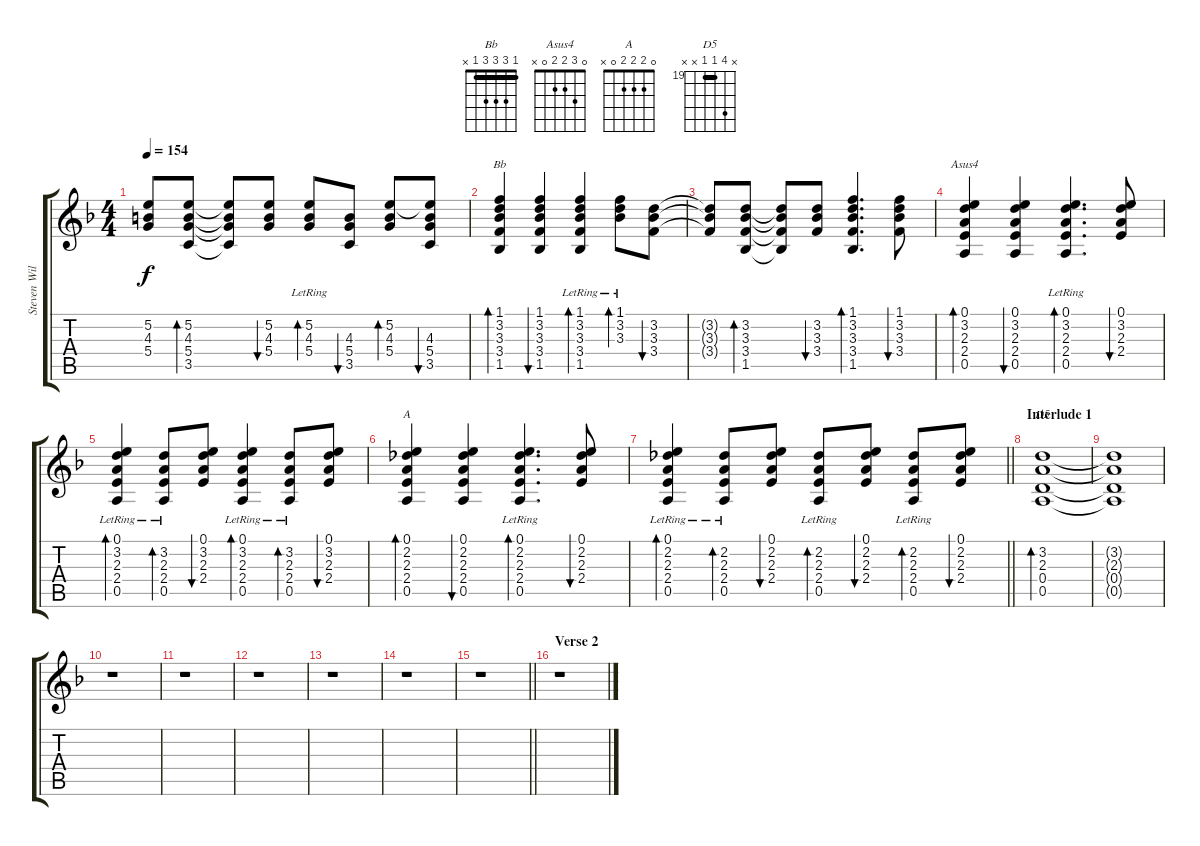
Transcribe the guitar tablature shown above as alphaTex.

\track ("Steven Wilson Acoustic Gtr. R" "Steven Wil") {instrument acousticguitarsteel}
\staff {score tabs}
\tuning (E4 B3 G3 D3 A2 E2) {hide}
\chord ("Bb" 1 3 3 3 1 x) {barre 1}
\chord ("Asus4" 0 3 2 2 0 x)
\chord ("A" 0 2 2 2 0 x)
\chord ("D5" x 22 19 19 x x) {firstfret 19 barre 19}
\ts (4 4)
\tempo 154
\clef g2
\ks dminor
(5.2{t} 4.3{t} 5.4{t}).8{dy f} (5.2 4.3 5.4 3.5).8{bd 60} (5.2{t} 4.3{t} 5.4{t} 3.5{t}).8 (5.2 4.3 5.4).8{bu 60} (5.2{lr} 4.3 5.4).8{bd 60} (4.3 5.4 3.5).8{bu 60} (5.2 4.3 5.4).8{bd 60} (5.2{t} 4.3 5.4 3.5).8{bu 60} |
(1.1 3.2 3.3 3.4 1.5).4{bd 60 ch "Bb"} (1.1 3.2 3.3 3.4 1.5).4{bu 60} (1.1 3.2 3.3 3.4 1.5{lr}).4{bd 60} (1.1{lr} 3.2 3.3).8{bd 60} (3.2 3.3 3.4).8{bu 60} |
(3.2{t} 3.3{t} 3.4{t}).8 (3.2 3.3 3.4 1.5).8{bd 60} (3.2{t} 3.3{t} 3.4{t} 1.5{t}).8 (3.2 3.3 3.4).8{bu 60} (1.1 3.2 3.3 3.4 1.5).4{d bd 60} (1.1 3.2 3.3 3.4).8{bu 60} |
(0.1 3.2 2.3 2.4 0.5).4{bd 60 ch "Asus4"} (0.1 3.2 2.3 2.4 0.5).4{bu 60} (0.1 3.2 2.3 2.4 0.5{lr}).4{d bd 60} (0.1 3.2 2.3 2.4).8{bu 60} |
(0.1{lr} 3.2 2.3 2.4 0.5).4{bd 60} (3.2 2.3 2.4 0.5{lr}).8{bd 60} (0.1 3.2 2.3 2.4).8{bu 60} (0.1{lr} 3.2 2.3 2.4 0.5).4{bd 60} (3.2 2.3 2.4 0.5{lr}).8{bd 60} (0.1 3.2 2.3 2.4).8{bu 60} |
(0.1 2.2 2.3 2.4 0.5).4{bd 60 ch "A"} (0.1 2.2 2.3 2.4 0.5).4{bu 60} (0.1 2.2 2.3 2.4 0.5{lr}).4{d bd 60} (0.1 2.2 2.3 2.4).8{bu 60} |
\barLineRight lightlight
(0.1{lr} 2.2 2.3 2.4 0.5).4{bd 60} (2.2 2.3 2.4 0.5{lr}).8{bd 60} (0.1 2.2 2.3 2.4).8{bu 60} (2.2 2.3 2.4 0.5{lr}).8{bd 60} (0.1 2.2 2.3 2.4).8{bu 60} (2.2 2.3 2.4 0.5{lr}).8{bd 60} (0.1 2.2 2.3 2.4).8{bu 60} |
\section ("" "Interlude 1")
(3.2 2.3 0.4 0.5).1{bd 60 ch "D5"} |
(3.2{t} 2.3{t} 0.4{t} 0.5{t}).1 |
r.1 |
r.1 |
r.1 |
r.1 |
r.1 |
\barLineRight lightlight
r.1 |
\section ("" "Verse 2")
r.1
